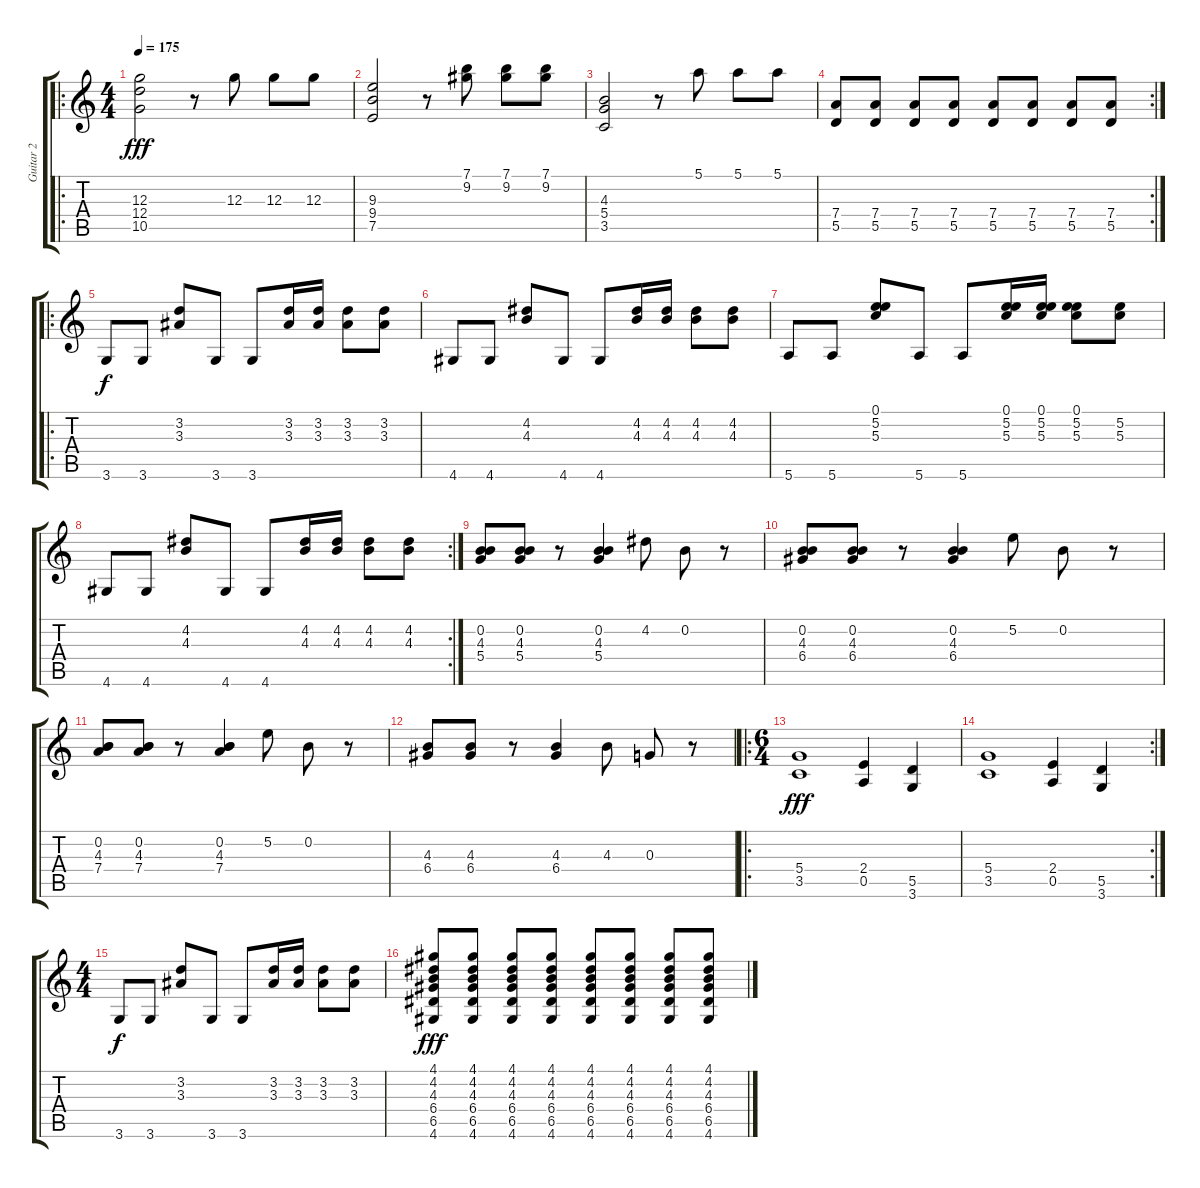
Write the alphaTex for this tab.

\track ("Guitar 2" "Guitar 2") {instrument overdrivenguitar}
\staff {score tabs}
\tuning (E4 B3 G3 D3 A2 E2) {hide}
\ro
\ts (4 4)
\tempo 175
\clef g2
\ks c
(12.3 12.4 10.5).2{dy fff} r.8 12.3.8 12.3.8 12.3.8 |
(9.3 9.4 7.5).2 r.8 (7.1 9.2).8 (7.1 9.2).8 (7.1 9.2).8 |
(4.3 5.4 3.5).2 r.8 5.1.8 5.1.8 5.1.8 |
\rc 2
(7.4 5.5).8 (7.4 5.5).8 (7.4 5.5).8 (7.4 5.5).8 (7.4 5.5).8 (7.4 5.5).8 (7.4 5.5).8 (7.4 5.5).8 |
\ro
3.6.8{dy f} 3.6.8 (3.2 3.3).8 3.6.8 3.6.8 (3.2 3.3).16 (3.2 3.3).16 (3.2 3.3).8 (3.2 3.3).8 |
4.6.8 4.6.8 (4.2 4.3).8 4.6.8 4.6.8 (4.2 4.3).16 (4.2 4.3).16 (4.2 4.3).8 (4.2 4.3).8 |
5.6.8 5.6.8 (0.1 5.2 5.3).8 5.6.8 5.6.8 (0.1 5.2 5.3).16 (0.1 5.2 5.3).16 (0.1 5.2 5.3).8 (5.2 5.3).8 |
\rc 2
4.6.8 4.6.8 (4.2 4.3).8 4.6.8 4.6.8 (4.2 4.3).16 (4.2 4.3).16 (4.2 4.3).8 (4.2 4.3).8 |
(0.2 4.3 5.4).8 (0.2 4.3 5.4).8 r.8 (0.2 4.3 5.4).4 4.2.8 0.2.8 r.8 |
(0.2 4.3 6.4).8 (0.2 4.3 6.4).8 r.8 (0.2 4.3 6.4).4 5.2.8 0.2.8 r.8 |
(0.2 4.3 7.4).8 (0.2 4.3 7.4).8 r.8 (0.2 4.3 7.4).4 5.2.8 0.2.8 r.8 |
(4.3 6.4).8 (4.3 6.4).8 r.8 (4.3 6.4).4 4.3.8 0.3.8 r.8 |
\ro
\ts (6 4)
(5.4 3.5).1{dy fff} (2.4 0.5).4 (5.5 3.6).4 |
\rc 2
(5.4 3.5).1 (2.4 0.5).4 (5.5 3.6).4 |
\ts (4 4)
3.6.8{dy f} 3.6.8 (3.2 3.3).8 3.6.8 3.6.8 (3.2 3.3).16 (3.2 3.3).16 (3.2 3.3).8 (3.2 3.3).8 |
(4.1 4.2 4.3 6.4 6.5 4.6).8{dy fff} (4.1 4.2 4.3 6.4 6.5 4.6).8 (4.1 4.2 4.3 6.4 6.5 4.6).8 (4.1 4.2 4.3 6.4 6.5 4.6).8 (4.1 4.2 4.3 6.4 6.5 4.6).8 (4.1 4.2 4.3 6.4 6.5 4.6).8 (4.1 4.2 4.3 6.4 6.5 4.6).8 (4.1 4.2 4.3 6.4 6.5 4.6).8
